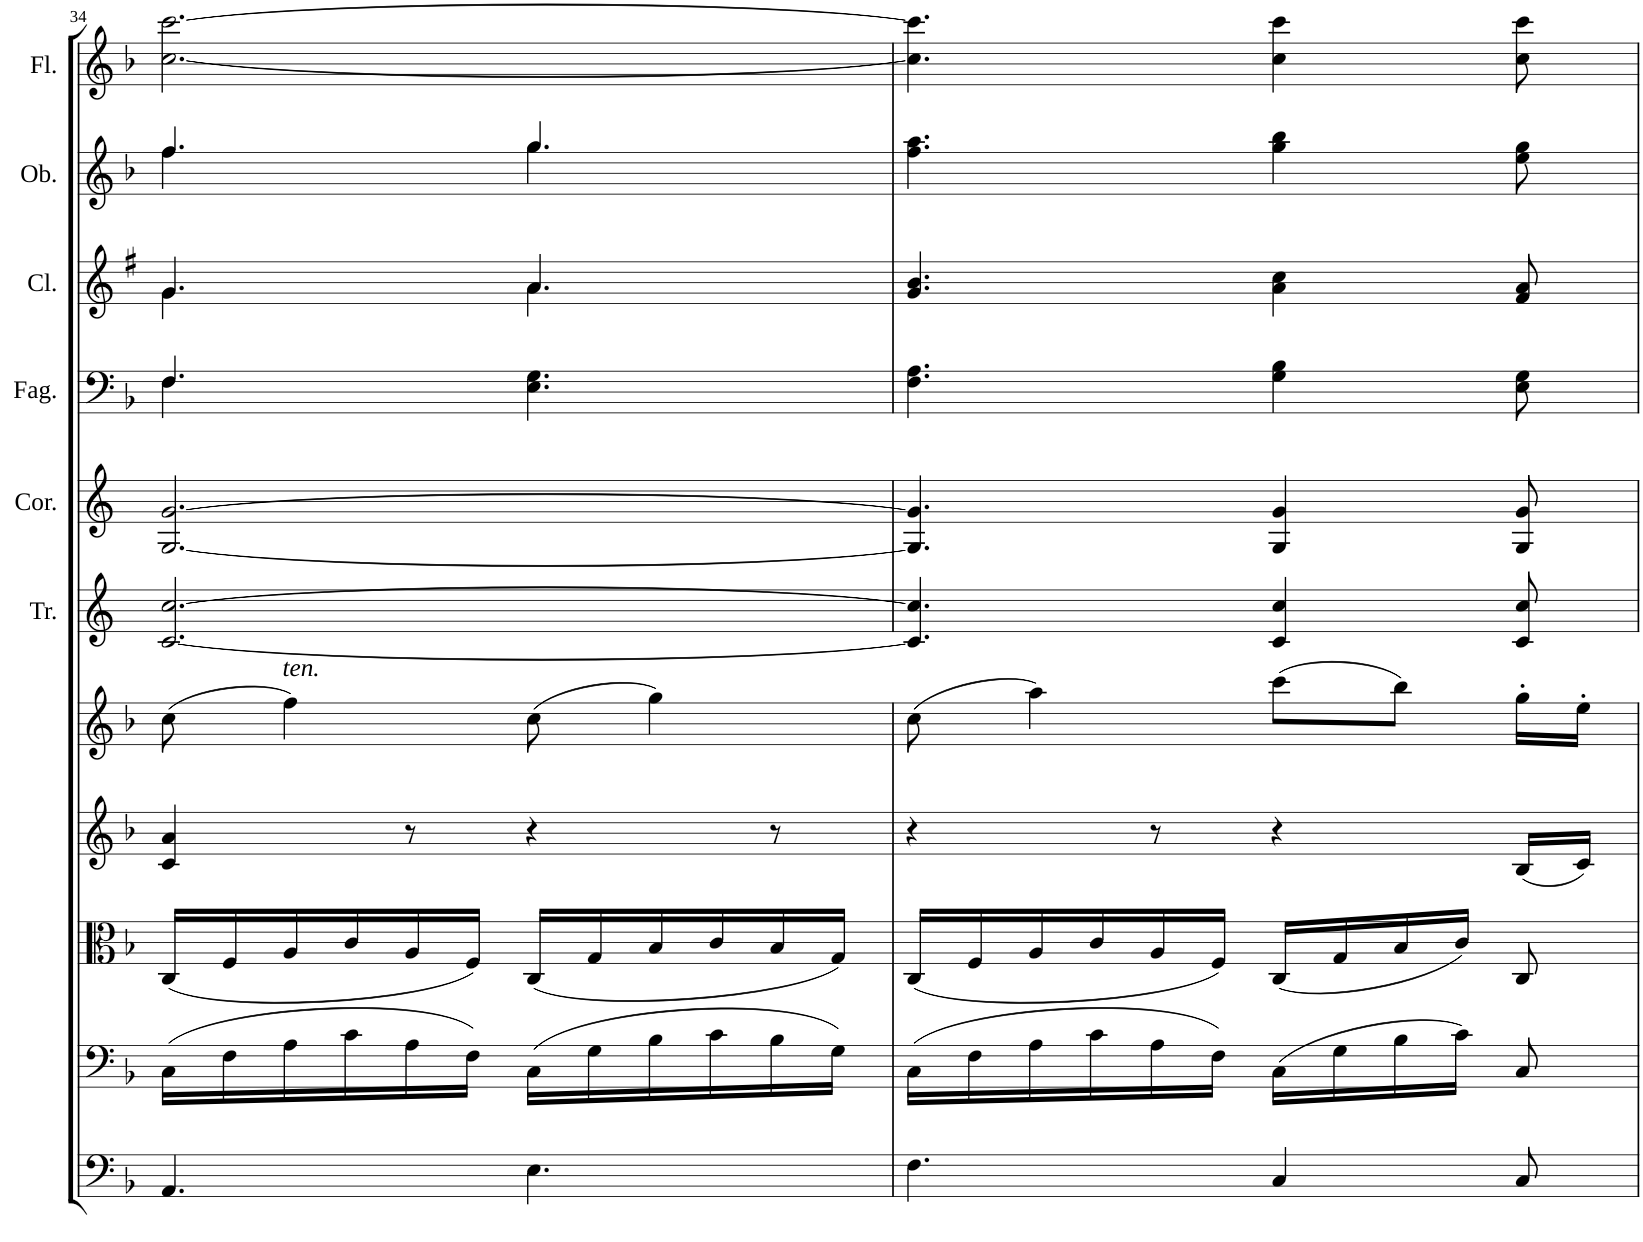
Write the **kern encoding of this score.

**kern	**kern	**kern	**kern	**kern	**kern	**kern	**kern	**kern	**kern	**kern
*part11	*part10	*part9	*part8	*part7	*part6	*part5	*part4	*part3	*part2	*part1
*staff11	*staff10	*staff9	*staff8	*staff7	*staff6	*staff5	*staff4	*staff3	*staff2	*staff1
*I"Basso	*I"Violoncello	*I"Viola	*I"Violino II	*I"Violino I	*I"Trombe in C	*I"Corni in F	*I"Fagotti	*I"Clarinetti in B	*I"Oboi	*I"Flauti
*	*	*	*	*	*I'Tr.	*I'Cor.	*I'Fag.	*I'Cl.	*I'Ob.	*I'Fl.
!!LO:PB:g=z
*clefF4	*clefF4	*clefC3	*clefG2	*clefG2	*clefG2	*clefG2	*clefF4	*clefG2	*clefG2	*clefG2
*Trd7c12	*	*	*	*	*Trd1c2	*Trd4c7	*	*Trd1c2	*	*
*k[b-]	*k[b-]	*k[b-]	*k[b-]	*k[b-]	*k[]	*k[]	*k[b-]	*k[f#]	*k[b-]	*k[b-]
*M6/8	*M6/8	*M6/8	*M6/8	*M6/8	*M6/8	*M6/8	*M6/8	*M6/8	*M6/8	*M6/8
=34	=34	=34	=34	=34	=34	=34	=34	=34	=34	=34
*	*	*	*	*	*	*	*^	*^	*^	*
4.AA/	(16C\LL	(16C/LL	4c/ 4a/	(8cc\	[2.c/ [2.cc/	[2.G/ [2.g/	4.F/	4.F\	4.g/	4.g\	4.ff/	4.ff\	[2.cc\ [2.ccc\
.	16F\	16F/	.	.	.	.	.	.	.	.	.	.	.
!	!	!	!	!LO:TX:a:i:t=ten.	!	!	!	!	!	!	!	!	!
.	16A\	16A/	.	4ff\)	.	.	.	.	.	.	.	.	.
.	16c\	16c/	.	.	.	.	.	.	.	.	.	.	.
.	16A\	16A/	8r	.	.	.	.	.	.	.	.	.	.
.	16F\JJ)	16F/JJ)	.	.	.	.	.	.	.	.	.	.	.
4.E\	(16C\LL	(16C/LL	4r	(8cc\	.	.	4.E\ 4.G\	4.ryy	4.a/	4.a\	4.gg/	4.gg\	.
.	16G\	16G/	.	.	.	.	.	.	.	.	.	.	.
.	16B-\	16B-/	.	4gg\)	.	.	.	.	.	.	.	.	.
.	16c\	16c/	.	.	.	.	.	.	.	.	.	.	.
.	16B-\	16B-/	8r	.	.	.	.	.	.	.	.	.	.
.	16G\JJ)	16G/JJ)	.	.	.	.	.	.	.	.	.	.	.
*	*	*	*	*	*	*	*v	*v	*	*	*v	*v	*
*	*	*	*	*	*	*	*	*v	*v	*	*
=35	=35	=35	=35	=35	=35	=35	=35	=35	=35	=35
4.F\	(16C\LL	(16C/LL	4r	(8cc\	4.c/] 4.cc/]	4.G/] 4.g/]	4.F\ 4.A\	4.g/ 4.b/	4.ff\ 4.aa\	4.cc\] 4.ccc\]
.	16F\	16F/	.	.	.	.	.	.	.	.
.	16A\	16A/	.	4aa\)	.	.	.	.	.	.
.	16c\	16c/	.	.	.	.	.	.	.	.
.	16A\	16A/	8r	.	.	.	.	.	.	.
.	16F\JJ)	16F/JJ)	.	.	.	.	.	.	.	.
4C/	(16C\LL	(16C/LL	4r	(8ccc\L	4c/ 4cc/	4G/ 4g/	4G\ 4B-\	4a\ 4cc\	4gg\ 4bb-\	4cc\ 4ccc\
.	16G\	16G/	.	.	.	.	.	.	.	.
.	16B-\	16B-/	.	8bb-\J)	.	.	.	.	.	.
.	16c\JJ)	16c/JJ)	.	.	.	.	.	.	.	.
8C/	8C/	8C/	(16B-/LL	16gg'\LL	8c/ 8cc/	8G/ 8g/	8E\ 8G\	8f#/ 8a/	8ee\ 8gg\	8cc\ 8ccc\
.	.	.	16c/JJ)	16ee'\JJ	.	.	.	.	.	.
=	=	=	=	=	=	=	=	=	=	=
*-	*-	*-	*-	*-	*-	*-	*-	*-	*-	*-
